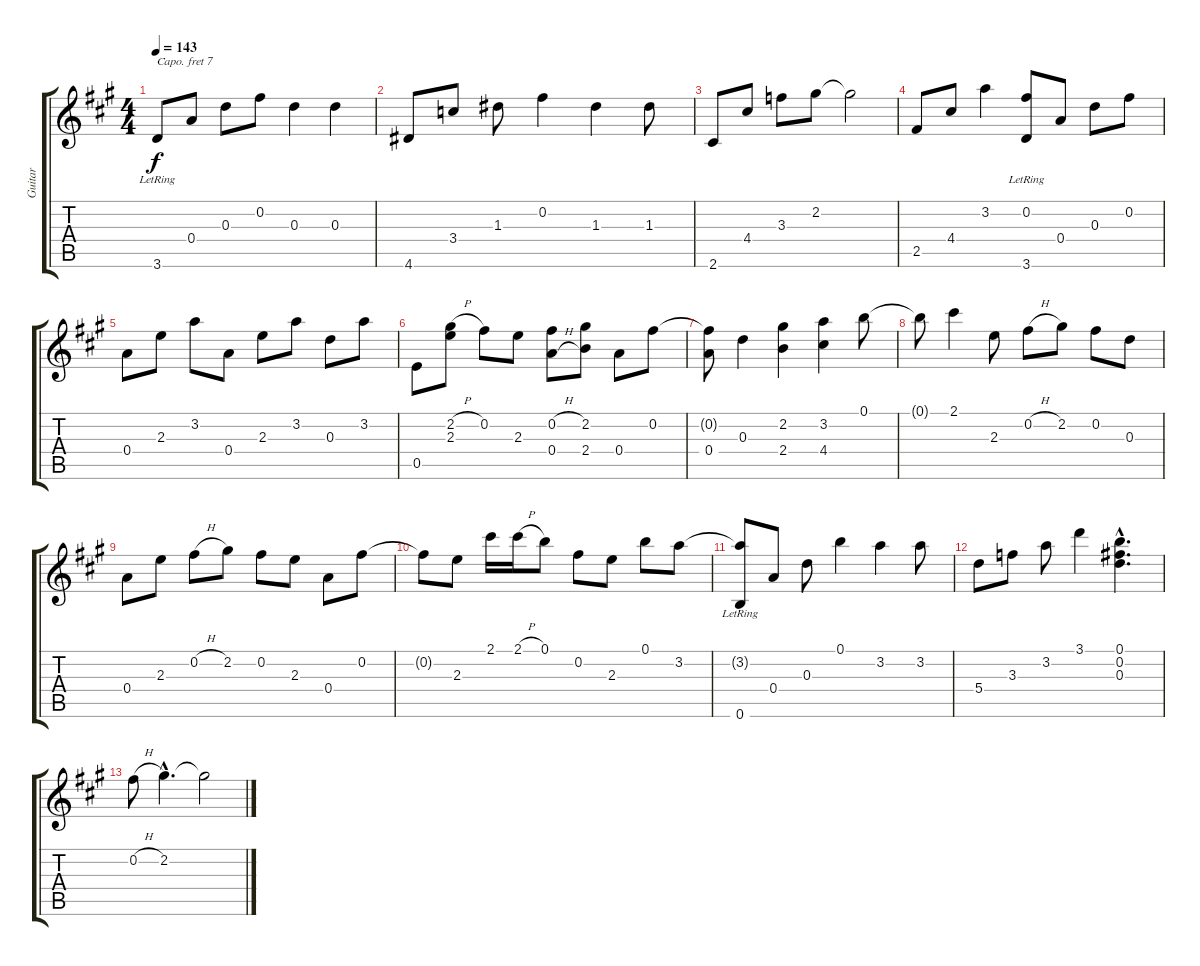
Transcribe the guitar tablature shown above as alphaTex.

\track ("Guitar" "Guitar") {instrument acousticguitarnylon}
\staff {score tabs}
\capo 7
\tuning (E4 B3 G3 D3 A2 E2) {hide}
\ts (4 4)
\tempo 143
\clef g2
\ks a
3.6{lr}.8{dy f} 0.4.8 0.3.8 0.2.8 0.3.4 0.3.4 |
4.6.8 3.4.8 1.3.8 0.2.4 1.3.4 1.3.8 |
2.6.8 4.4.8 3.3.8 2.2.8 2.2{t}.2 |
2.5.8 4.4.8 3.2.4 (0.2 3.6{lr}).8 0.4.8 0.3.8 0.2.8 |
0.4.8 2.3.8 3.2.8 0.4.8 2.3.8 3.2.8 0.3.8 3.2.8 |
0.5.8 (2.2{h} 2.3).8 0.2.8 2.3.8 (0.2{h} 0.4{h}).8 (2.2 2.4).8 0.4.8 0.2.8 |
(0.2{t} 0.4).8 0.3.4 (2.2 2.4).4 (3.2 4.4).4 0.1.8 |
0.1{t}.8 2.1.4 2.3.8 0.2{h}.8 2.2.8 0.2.8 0.3.8 |
0.4.8 2.3.8 0.2{h}.8 2.2.8 0.2.8 2.3.8 0.4.8 0.2.8 |
0.2{t}.8 2.3.8 2.1.16 2.1{h}.16 0.1.8 0.2.8 2.3.8 0.1.8 3.2.8 |
(3.2{t} 0.6{lr}).8 0.4.8 0.3.8 0.1.4 3.2.4 3.2.8 |
5.4.8 3.3.8 3.2.8 3.1.4 (0.1{hac} 0.2{hac} 0.3{hac}).4{d} |
0.2{h}.8 2.2{hac}.4{d} 2.2{t}.2
